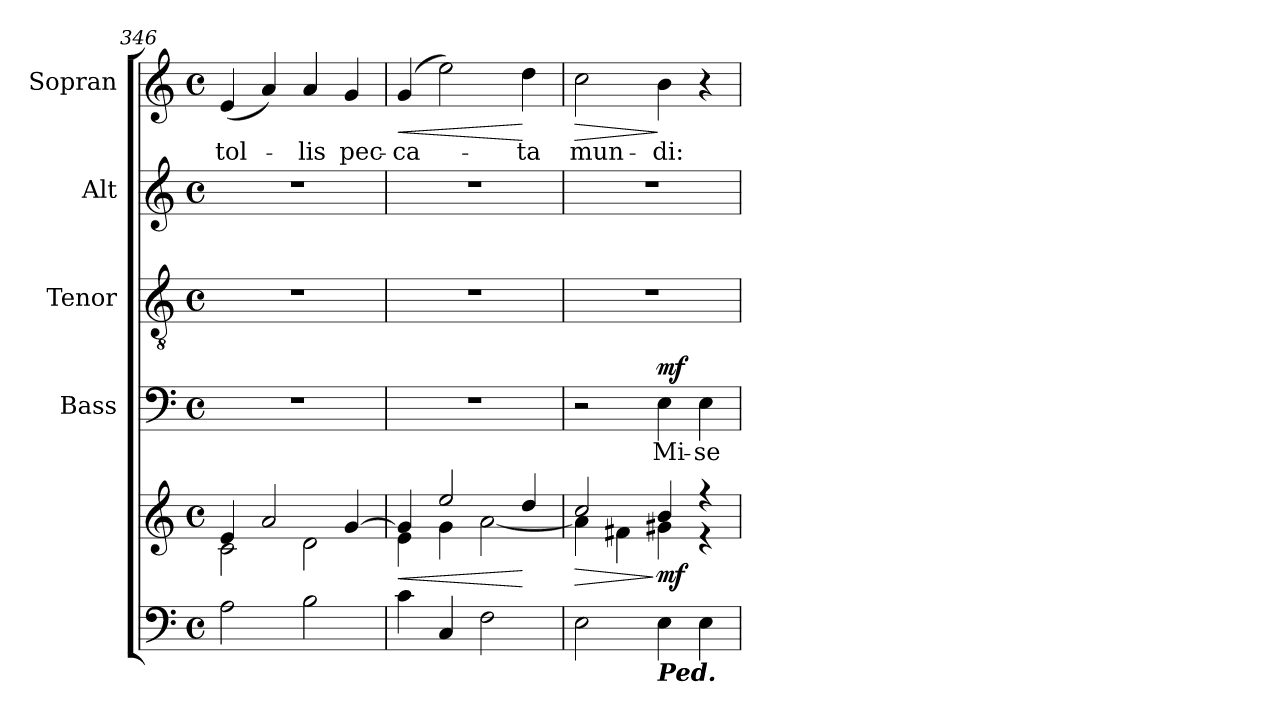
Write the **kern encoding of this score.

**kern	**kern	**dynam	**kern	**text	**dynam	**kern	**kern	**kern	**text	**dynam
*part5	*part5	*part5	*part4	*part4	*part4	*part3	*part2	*part1	*part1	*part1
*staff6	*staff5	*staff5/6	*staff4	*staff4	*staff4	*staff3	*staff2	*staff1	*staff1	*staff1
*	*	*	*I"Bass	*	*	*I"Tenor	*I"Alt	*I"Sopran	*	*
*	*	*	*I'B.	*	*	*I'T.	*I'A.	*I'S.	*	*
*clefF4	*clefG2	*	*clefF4	*	*	*clefGv2	*clefG2	*clefG2	*	*
*k[]	*k[]	*	*k[]	*	*	*k[]	*k[]	*k[]	*	*
*C:	*C:	*	*C:	*	*	*C:	*C:	*C:	*	*
*M4/4	*M4/4	*	*M4/4	*	*	*M4/4	*M4/4	*M4/4	*	*
*met(c)	*met(c)	*	*met(c)	*	*	*met(c)	*met(c)	*met(c)	*	*
=346	=346	=346	=346	=346	=346	=346	=346	=346	=346	=346
*	*^	*	*	*	*	*	*	*	*	*
!	!	!	!	!	!	!	!	!	!	!LO:LY:b	!
2A\	4e/	2c\	.	1r	.	.	1r	1r	(<4e/	tol-	.
.	2a/	.	.	.	.	.	.	.	4a/)	.	.
!	!	!	!	!	!	!	!	!	!	!LO:LY:b	!
2B\	.	2d\	.	.	.	.	.	.	4a/	-lis	.
!	!	!	!	!	!	!	!	!	!	!LO:LY:b	!
.	[>4g/	.	.	.	.	.	.	.	4g/	pec-	.
=347	=347	=347	=347	=347	=347	=347	=347	=347	=347	=347	=347
!	!	!	!LO:HP:b	!	!	!	!	!	!	!LO:LY:b	!LO:HP:b
4c\	4g/]	4e\	<	1r	.	.	1r	1r	(4g/	-ca-	<
4C/	2ee/	4g\	.	.	.	.	.	.	2ee\)	.	.
2F\	.	[<2a\	.	.	.	.	.	.	.	.	.
!	!	!	!	!	!	!	!	!	!	!LO:LY:b	!
.	4dd/	.	[	.	.	.	.	.	4dd\	-ta	[
=348	=348	=348	=348	=348	=348	=348	=348	=348	=348	=348	=348
!	!	!	!LO:HP:b	!	!	!	!	!	!	!LO:LY:b	!LO:HP:b
2E\	2cc/	4a\]	>	2r	.	.	1r	1r	2cc\	mun-	>
.	.	4f#X\	.	.	.	.	.	.	.	.	.
!LO:TX:b:Bi:t=Ped.	!	!	!	!	!	!	!	!	!	!	!
!	!	!	!LO:DY:n=1:b	!	!LO:LY:b	!LO:DY:a	!	!	!	!LO:LY:b	!
4E\	4b/	4g#X\	] mf	4E\	Mi-	mf	.	.	4b\	-di:	]
!	!	!	!	!	!LO:LY:b	!	!	!	!	!	!
4E\	4r	4r	.	4E\	-se-	.	.	.	4r	.	.
*	*v	*v	*	*	*	*	*	*	*	*	*
=	=	=	=	=	=	=	=	=	=	=
*-	*-	*-	*-	*-	*-	*-	*-	*-	*-	*-
